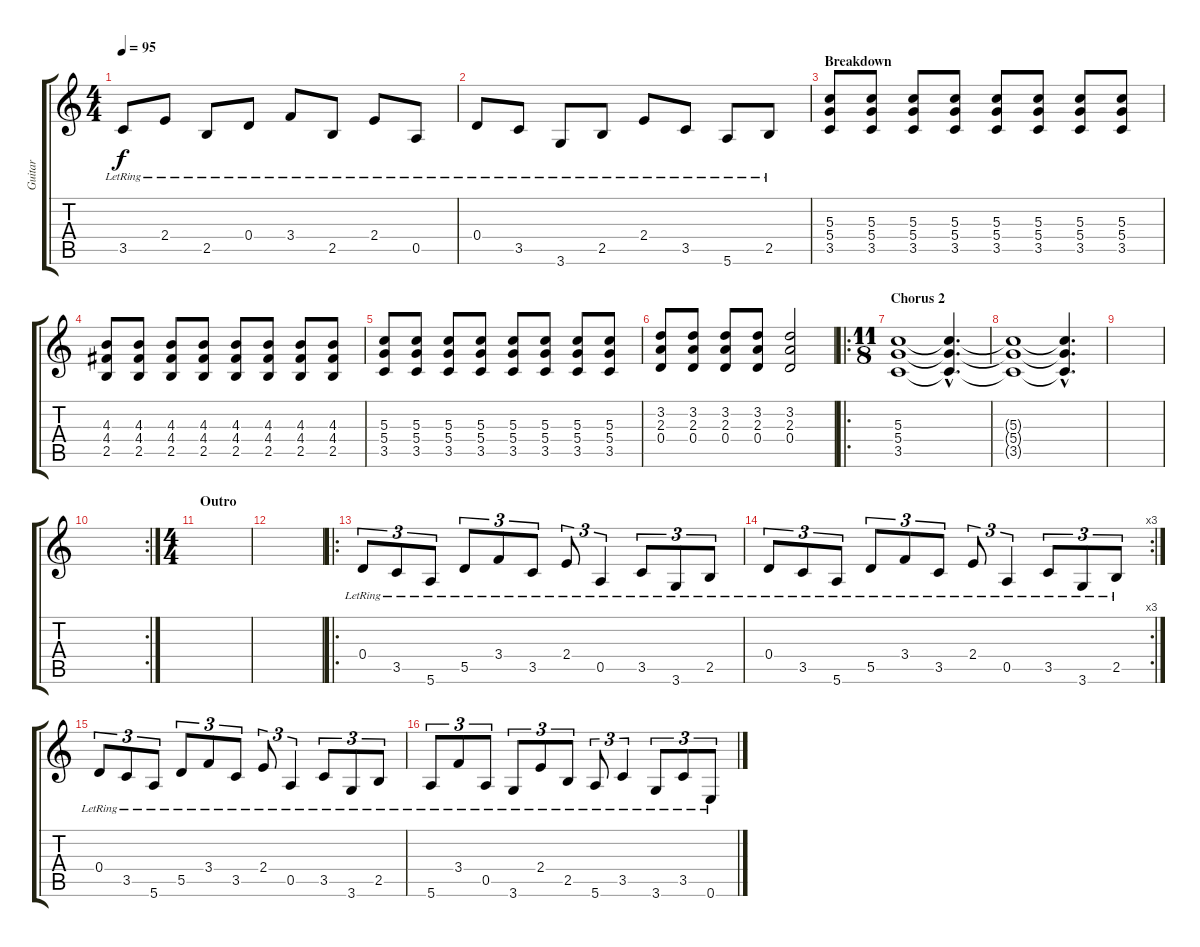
\track ("Guitar" "Guitar") {instrument distortionguitar}
\staff {score tabs}
\tuning (E4 B3 G3 D3 A2 E2) {hide}
\ts (4 4)
\tempo 95
\clef g2
\ks c
3.5{lr}.8{dy f} 2.4{lr}.8 2.5{lr}.8 0.4{lr}.8 3.4{lr}.8 2.5{lr}.8 2.4{lr}.8 0.5{lr}.8 |
0.4{lr}.8 3.5{lr}.8 3.6{lr}.8 2.5{lr}.8 2.4{lr}.8 3.5{lr}.8 5.6{lr}.8 2.5{lr}.8 |
\section ("" "Breakdown")
(5.3 5.4 3.5).8 (5.3 5.4 3.5).8 (5.3 5.4 3.5).8 (5.3 5.4 3.5).8 (5.3 5.4 3.5).8 (5.3 5.4 3.5).8 (5.3 5.4 3.5).8 (5.3 5.4 3.5).8 |
(4.3 4.4 2.5).8 (4.3 4.4 2.5).8 (4.3 4.4 2.5).8 (4.3 4.4 2.5).8 (4.3 4.4 2.5).8 (4.3 4.4 2.5).8 (4.3 4.4 2.5).8 (4.3 4.4 2.5).8 |
(5.3 5.4 3.5).8 (5.3 5.4 3.5).8 (5.3 5.4 3.5).8 (5.3 5.4 3.5).8 (5.3 5.4 3.5).8 (5.3 5.4 3.5).8 (5.3 5.4 3.5).8 (5.3 5.4 3.5).8 |
(3.2 2.3 0.4).8 (3.2 2.3 0.4).8 (3.2 2.3 0.4).8 (3.2 2.3 0.4).8 (3.2 2.3 0.4).2 |
\ro
\ts (11 8)
\section ("" "Chorus 2")
(5.3 5.4 3.5).1{volume 1} (5.3{hac t} 5.4{hac t} 3.5{hac t}).4{d} |
(5.3{t} 5.4{t} 3.5{t}).1 (5.3{hac t} 5.4{hac t} 3.5{hac t}).4{d} |
|
\rc 2
|
\ts (4 4)
\section ("" "Outro")
|
|
\ro
0.4{lr}.8{tu (3 2) volume 12 balance 15 instrument guitarharmonics} 3.5{lr}.8{tu (3 2)} 5.6{lr}.8{tu (3 2)} 5.5{lr}.8{tu (3 2)} 3.4{lr}.8{tu (3 2)} 3.5{lr}.8{tu (3 2)} 2.4{lr}.8{tu (3 2)} 0.5{lr}.4{tu (3 2)} 3.5{lr}.8{tu (3 2)} 3.6{lr}.8{tu (3 2)} 2.5{lr}.8{tu (3 2)} |
\rc 3
0.4{lr}.8{tu (3 2)} 3.5{lr}.8{tu (3 2)} 5.6{lr}.8{tu (3 2)} 5.5{lr}.8{tu (3 2)} 3.4{lr}.8{tu (3 2)} 3.5{lr}.8{tu (3 2)} 2.4{lr}.8{tu (3 2)} 0.5{lr}.4{tu (3 2)} 3.5{lr}.8{tu (3 2)} 3.6{lr}.8{tu (3 2)} 2.5{lr}.8{tu (3 2)} |
0.4{lr}.8{tu (3 2)} 3.5{lr}.8{tu (3 2)} 5.6{lr}.8{tu (3 2)} 5.5{lr}.8{tu (3 2)} 3.4{lr}.8{tu (3 2)} 3.5{lr}.8{tu (3 2)} 2.4{lr}.8{tu (3 2)} 0.5{lr}.4{tu (3 2)} 3.5{lr}.8{tu (3 2)} 3.6{lr}.8{tu (3 2)} 2.5{lr}.8{tu (3 2)} |
5.6{lr}.8{tu (3 2)} 3.4{lr}.8{tu (3 2)} 0.5{lr}.8{tu (3 2)} 3.6{lr}.8{tu (3 2)} 2.4{lr}.8{tu (3 2)} 2.5{lr}.8{tu (3 2)} 5.6{lr}.8{tu (3 2)} 3.5{lr}.4{tu (3 2)} 3.6{lr}.8{tu (3 2)} 3.5{lr}.8{tu (3 2)} 0.6{lr}.8{tu (3 2)}
